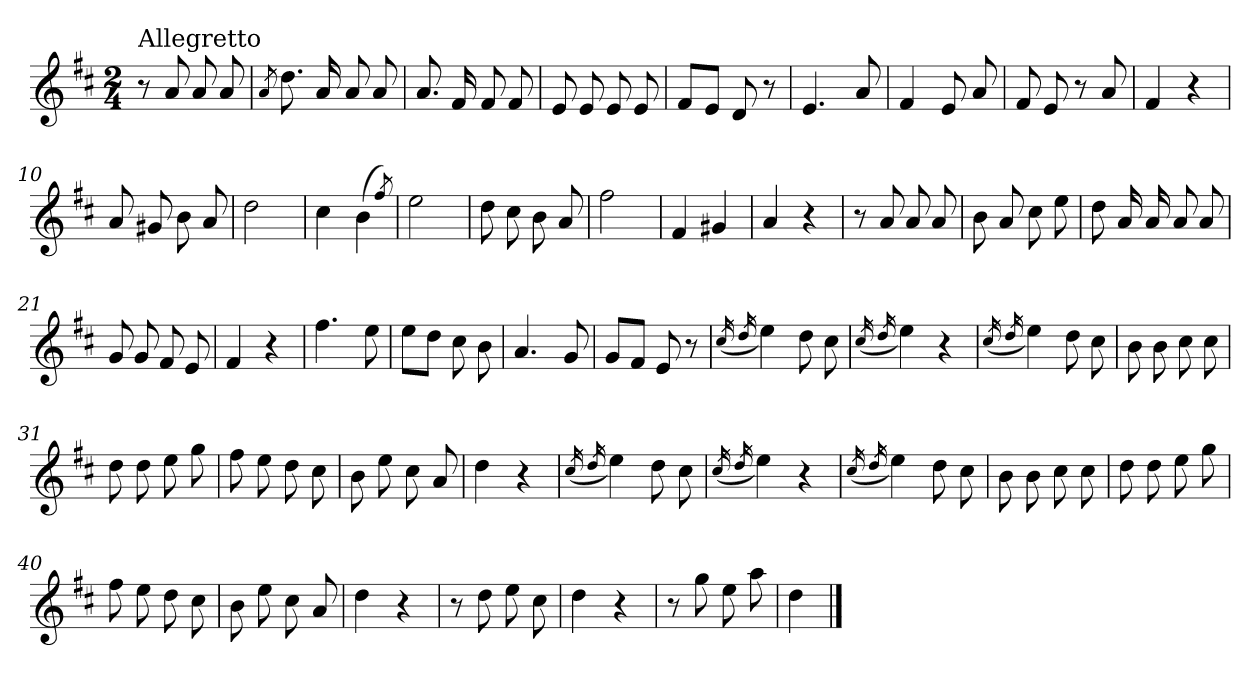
**kern
*part1
*staff1
*clefG2
*k[f#c#]
*D:
*M2/4
=1
!LO:TX:a:t=Allegretto
8r
8a/
8a/
8a/
=2
8qa/
8.dd\
16a/
8a/
8a/
=3
8.a/
16f#/
8f#/
8f#/
=4
8e/
8e/
8e/
8e/
=5
8f#/L
8e/J
8d/
8r
=6
4.e/
8a/
!!LO:LB:g=z
=7
4f#/
8e/
8a/
=8
8f#/
8e/
8r
8a/
=9
4f#/
4r
=10
8a/
8g#X/
8b\
8a/
=11
2dd\
=12
4cc#\
(>4b\
8qff#/)
=13
2ee\
=14
8dd\
8cc#\
8b\
8a/
=15
2ff#\
!!LO:LB:g=z
=16
4f#/
4g#X/
=17
4a/
4r
=18
8r
8a/
8a/
8a/
=19
8b\
8a/
8cc#\
8ee\
=20
8dd\
16a/
16a/
8a/
8a/
=21
8g/
8g/
8f#/
8e/
=22
4f#/
4r
=23
4.ff#\
8ee\
!!LO:LB:g=z
=24
8ee\L
8dd\J
8cc#\
8b\
=25
4.a/
8g/
=26
8g/L
8f#/J
8e/
8r
=27
(<16qcc#/
16qdd/
4ee\)
8dd\
8cc#\
=28
(<16qcc#/
16qdd/
4ee\)
4r
=29
(<16qcc#/
16qdd/
4ee\)
8dd\
8cc#\
=30
8b\
8b\
8cc#\
8cc#\
=31
8dd\
8dd\
8ee\
8gg\
!!LO:LB:g=z
=32
8ff#\
8ee\
8dd\
8cc#\
=33
8b\
8ee\
8cc#\
8a/
=34
4dd\
4r
=35
(<16qcc#/
16qdd/
4ee\)
8dd\
8cc#\
=36
(<16qcc#/
16qdd/
4ee\)
4r
=37
(<16qcc#/
16qdd/
4ee\)
8dd\
8cc#\
=38
8b\
8b\
8cc#\
8cc#\
=39
8dd\
8dd\
8ee\
8gg\
!!LO:LB:g=z
=40
8ff#\
8ee\
8dd\
8cc#\
=41
8b\
8ee\
8cc#\
8a/
=42
4dd\
4r
=43
8r
8dd\
8ee\
8cc#\
=44
4dd\
4r
=45
8r
8gg\
8ee\
8aa\
=46
4dd\
==
*-
